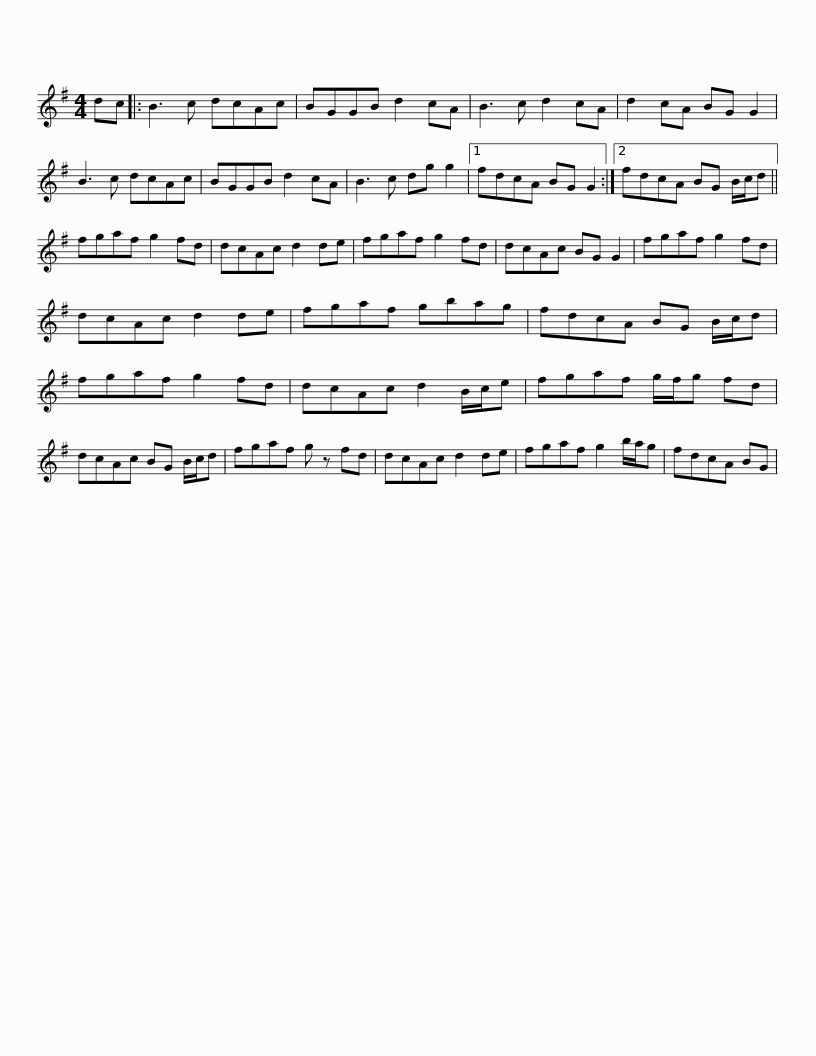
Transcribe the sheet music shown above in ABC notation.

X:1
L:1/8
M:4/4
I:linebreak $
K:G
V:1 treble
V:1
 dc |: B3 c dcAc | BGGB d2 cA | B3 c d2 cA | d2 cA BG G2 | %5
 B3 c dcAc | BGGB d2 cA |$ B3 c dg g2 |1 fdcA BG G2 :|2 fdcA BG B/c/d || %10
 fgaf g2 fd | dcAc d2 de | fgaf g2 fd |$ dcAc BG G2 | fgaf g2 fd | %15
 dcAc d2 de | fgaf gbag | fdcA BG B/c/d | fgaf g2 fd |$ dcAc d2 B/c/e | %20
 fgaf g/f/g fd | dcAc BG B/c/d | fgaf g z fd | dcAc d2 de |$ fgaf g2 b/a/g | %25
 fdcA BG | %26
